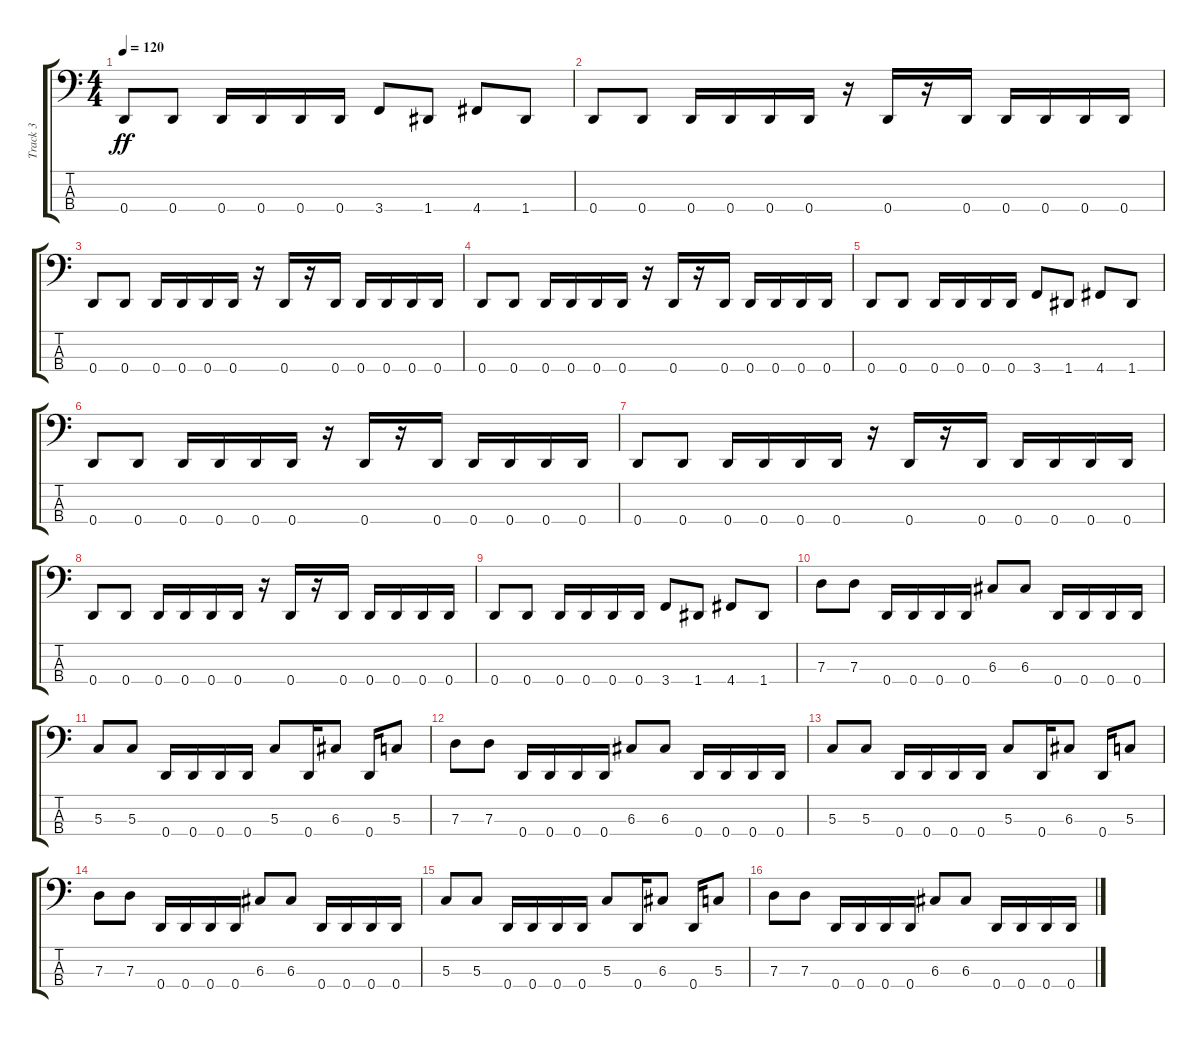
\track ("Track 3" "Track 3") {instrument electricbassfinger}
\staff {score tabs}
\tuning (F2 C2 G1 D1) {hide}
\ts (4 4)
\tempo 120
\clef f4
\ks c
0.4.8{dy ff} 0.4.8 0.4.16 0.4.16 0.4.16 0.4.16 3.4.8 1.4.8 4.4.8 1.4.8 |
0.4.8 0.4.8 0.4.16 0.4.16 0.4.16 0.4.16 r.16 0.4.16 r.16 0.4.16 0.4.16 0.4.16 0.4.16 0.4.16 |
0.4.8 0.4.8 0.4.16 0.4.16 0.4.16 0.4.16 r.16 0.4.16 r.16 0.4.16 0.4.16 0.4.16 0.4.16 0.4.16 |
0.4.8 0.4.8 0.4.16 0.4.16 0.4.16 0.4.16 r.16 0.4.16 r.16 0.4.16 0.4.16 0.4.16 0.4.16 0.4.16 |
0.4.8 0.4.8 0.4.16 0.4.16 0.4.16 0.4.16 3.4.8 1.4.8 4.4.8 1.4.8 |
0.4.8 0.4.8 0.4.16 0.4.16 0.4.16 0.4.16 r.16 0.4.16 r.16 0.4.16 0.4.16 0.4.16 0.4.16 0.4.16 |
0.4.8 0.4.8 0.4.16 0.4.16 0.4.16 0.4.16 r.16 0.4.16 r.16 0.4.16 0.4.16 0.4.16 0.4.16 0.4.16 |
0.4.8 0.4.8 0.4.16 0.4.16 0.4.16 0.4.16 r.16 0.4.16 r.16 0.4.16 0.4.16 0.4.16 0.4.16 0.4.16 |
0.4.8 0.4.8 0.4.16 0.4.16 0.4.16 0.4.16 3.4.8 1.4.8 4.4.8 1.4.8 |
7.3.8 7.3.8 0.4.16 0.4.16 0.4.16 0.4.16 6.3.8 6.3.8 0.4.16 0.4.16 0.4.16 0.4.16 |
5.3.8 5.3.8 0.4.16 0.4.16 0.4.16 0.4.16 5.3.8 0.4.16 6.3.8 0.4.16 5.3.8 |
7.3.8 7.3.8 0.4.16 0.4.16 0.4.16 0.4.16 6.3.8 6.3.8 0.4.16 0.4.16 0.4.16 0.4.16 |
5.3.8 5.3.8 0.4.16 0.4.16 0.4.16 0.4.16 5.3.8 0.4.16 6.3.8 0.4.16 5.3.8 |
7.3.8 7.3.8 0.4.16 0.4.16 0.4.16 0.4.16 6.3.8 6.3.8 0.4.16 0.4.16 0.4.16 0.4.16 |
5.3.8 5.3.8 0.4.16 0.4.16 0.4.16 0.4.16 5.3.8 0.4.16 6.3.8 0.4.16 5.3.8 |
7.3.8 7.3.8 0.4.16 0.4.16 0.4.16 0.4.16 6.3.8 6.3.8 0.4.16 0.4.16 0.4.16 0.4.16
